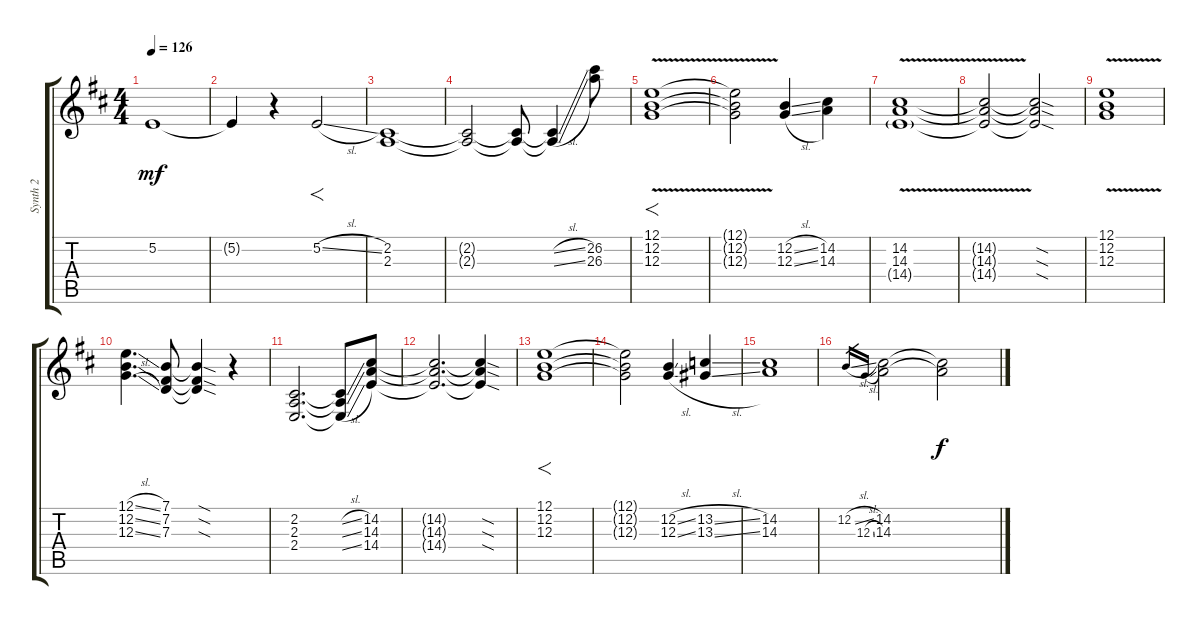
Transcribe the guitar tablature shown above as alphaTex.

\track ("Synth 2" "Synth 2") {instrument pad2warm}
\staff {score tabs}
\tuning (E4 B3 G3 D3 A2 E2) {hide}
\ts (4 4)
\tempo 126
\clef g2
\ks d
5.2.1{dy mf} |
5.2{t}.4 r.4 5.2{sl}.2{f} |
(2.2 2.3).1 |
(2.2{t} 2.3{t}).2 (2.2{t} 2.3{t}).8 (2.2{sl t} 2.3{sl t}).4 (26.2 26.3).8 |
(12.1{v} 12.2{v} 12.3{v}).1{f} |
(12.1{t} 12.2{t} 12.3{t}).2 (12.2{sl} 12.3{sl}).4 (14.2 14.3).4 |
(14.2{v} 14.3{v} 14.4{v g}).1 |
(14.2{t} 14.3{t} 14.4{t}).2 (14.2{sod t} 14.3{sod t} 14.4{sod t}).2 |
(12.1{v} 12.2{v} 12.3{v}).1 |
(12.1{sl} 12.2{sl} 12.3{sl}).4{d} (7.1 7.2 7.3).8 (7.1{sod t} 7.2{sod t} 7.3{sod t}).4 r.4 |
(2.2 2.3 2.4).2{d} (2.2{sl t} 2.3{sl t} 2.4{sl t}).8 (14.2 14.3 14.4).8 |
(14.2{t} 14.3{t} 14.4{t}).2{d} (14.2{sod t} 14.3{sod t} 14.4{sod t}).4 |
(12.1 12.2 12.3).1{f} |
(12.1{t} 12.2{t} 12.3{t}).2 (12.2{sl} 12.3{sl}).4 (13.2{sl} 13.3{sl}).4 |
(14.2 14.3).1 |
12.2{sl}.16{gr} 12.3{sl}.16{gr} (14.2 14.3).2 (14.2{sl t} 14.3{sl t}).2{dy f}
